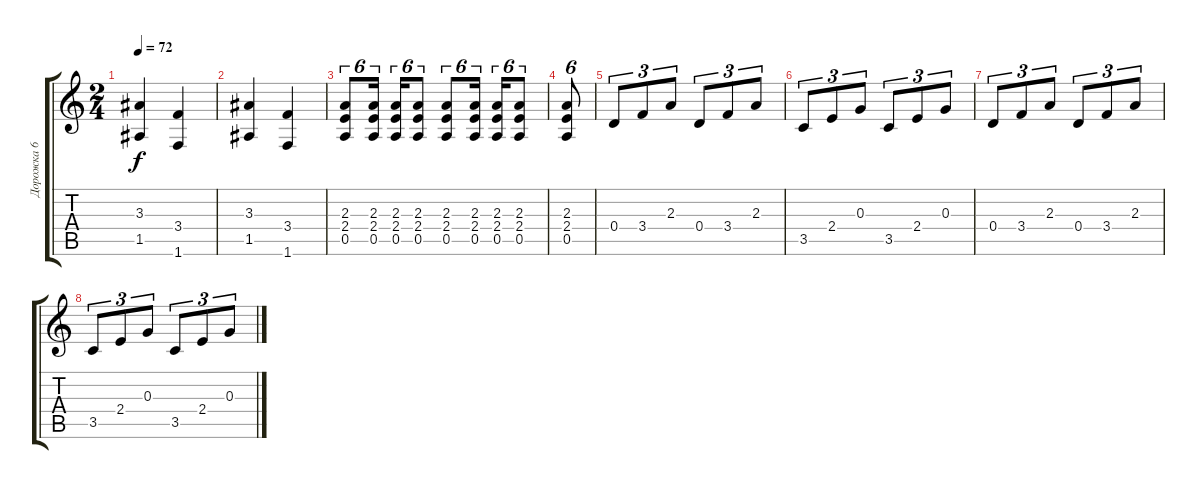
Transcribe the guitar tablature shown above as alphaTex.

\track ("Дорожка 6" "Дорожка 6") {instrument acousticguitarnylon}
\staff {score tabs}
\tuning (E4 B3 G3 D3 A2 E2) {hide}
\ts (2 4)
\tempo 72
\clef g2
\ks c
(3.3 1.5).4{dy f} (3.4 1.6).4 |
(3.3 1.5).4 (3.4 1.6).4 |
(2.3 2.4 0.5).8{tu (6 4)} (2.3 2.4 0.5).16{tu (6 4)} (2.3 2.4 0.5).16{tu (6 4)} (2.3 2.4 0.5).8{tu (6 4)} (2.3 2.4 0.5).8{tu (6 4)} (2.3 2.4 0.5).16{tu (6 4)} (2.3 2.4 0.5).16{tu (6 4)} (2.3 2.4 0.5).8{tu (6 4)} |
(2.3 2.4 0.5).8{tu (6 4)} |
0.4.8{tu (3 2) volume 10 instrument acousticguitarnylon} 3.4.8{tu (3 2)} 2.3.8{tu (3 2)} 0.4.8{tu (3 2)} 3.4.8{tu (3 2)} 2.3.8{tu (3 2)} |
3.5.8{tu (3 2) volume 10 instrument acousticguitarnylon} 2.4.8{tu (3 2)} 0.3.8{tu (3 2)} 3.5.8{tu (3 2)} 2.4.8{tu (3 2)} 0.3.8{tu (3 2)} |
0.4.8{tu (3 2) volume 10 instrument acousticguitarnylon} 3.4.8{tu (3 2)} 2.3.8{tu (3 2)} 0.4.8{tu (3 2)} 3.4.8{tu (3 2)} 2.3.8{tu (3 2)} |
3.5.8{tu (3 2) volume 10 instrument acousticguitarnylon} 2.4.8{tu (3 2)} 0.3.8{tu (3 2)} 3.5.8{tu (3 2)} 2.4.8{tu (3 2)} 0.3.8{tu (3 2)}
